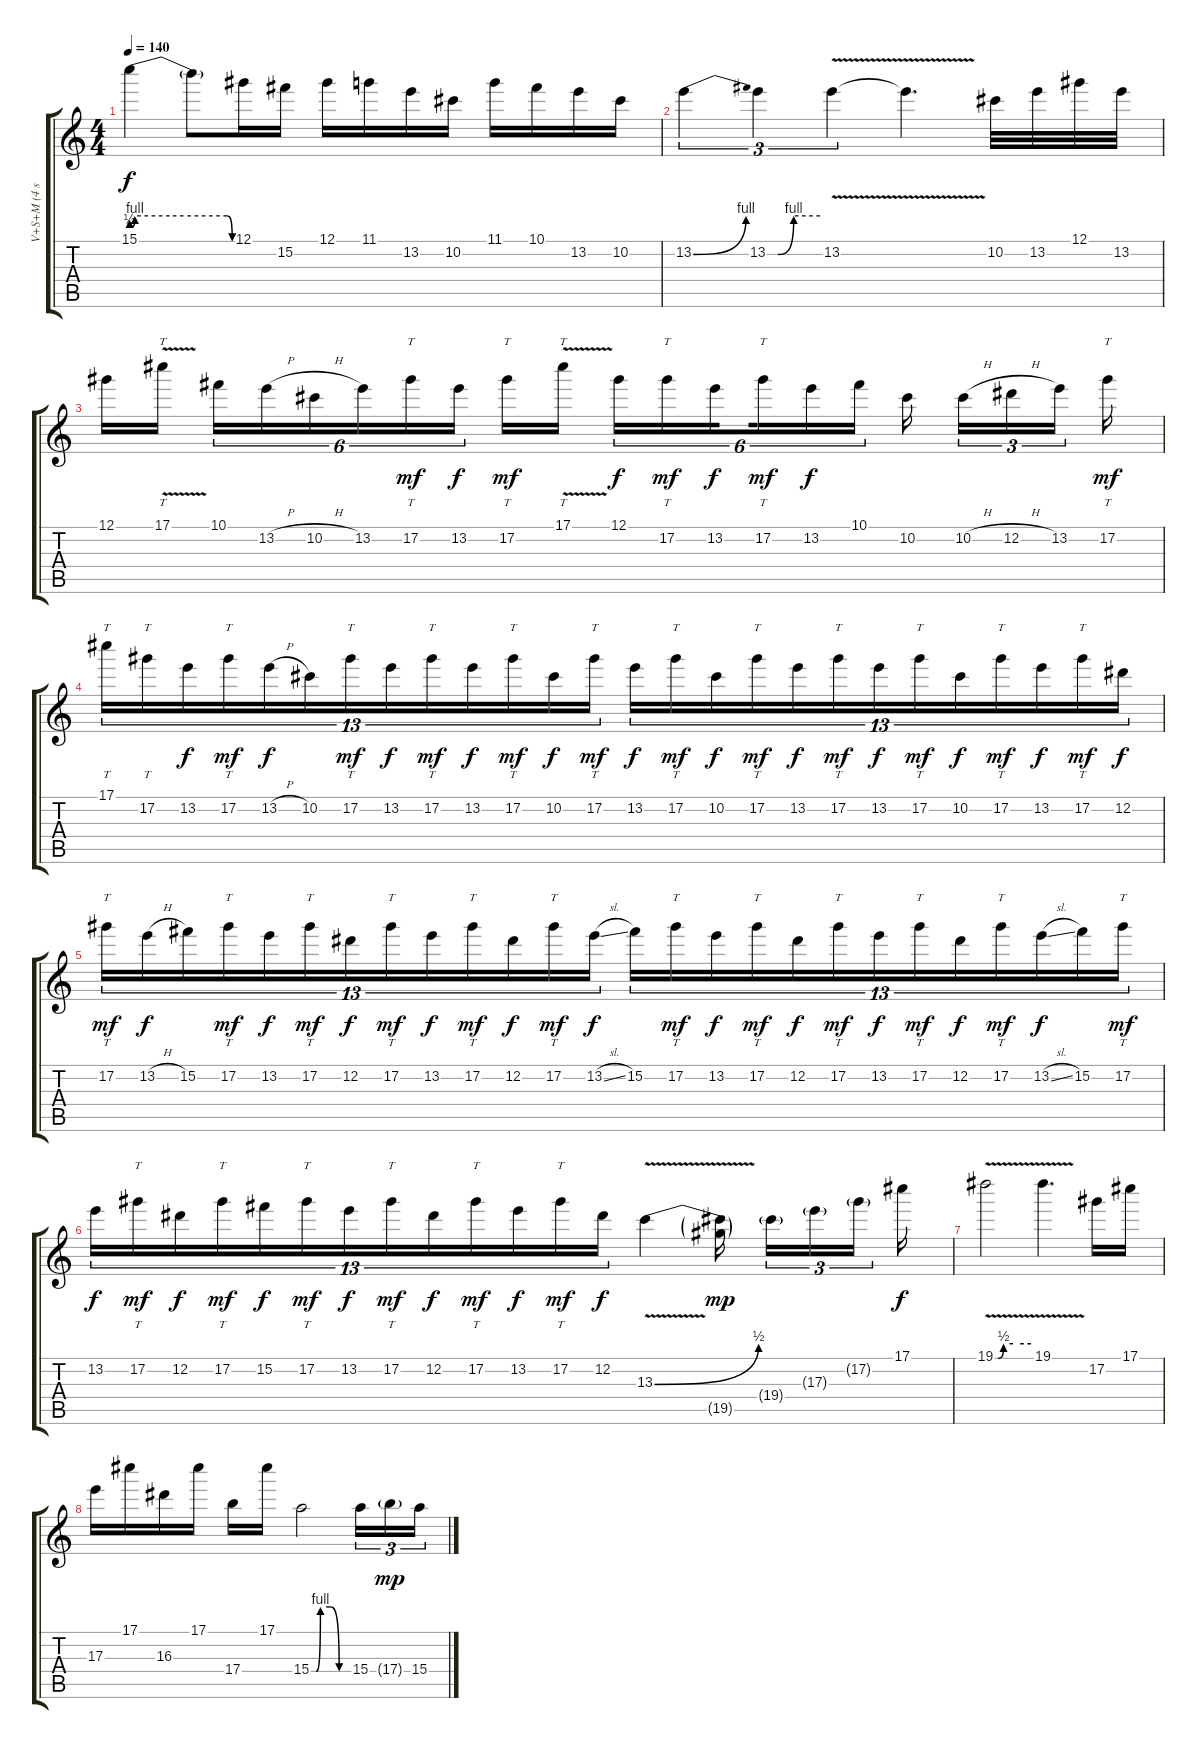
\track ("V+S+M (4 steps higher)" "V+S+M (4 s") {instrument distortionguitar}
\staff {score tabs}
\tuning (Ab4 Eb4 B3 Gb3 Db3 Ab2) {hide}
\ts (4 4)
\tempo 140
\clef g2
\ks c
15.1{be (custom 0 2 2 4 22 4 30 4 55 4 58 0 60 0)}.4{dy f} 15.1{t}.8 12.1.16 15.2.16 12.1.16 11.1.16 13.2.16 10.2.16 11.1.16 10.1.16 13.2.16 10.2.16 |
13.2{be (bend 0 0 60 4)}.4{tu (3 2)} 13.2{be (custom 0 0 12 0 30 4 60 4)}.4{tu (3 2)} 13.2{v}.4{tu (3 2)} 13.2{t}.4{d} 10.2.32 13.2.32 12.1.32 13.2.32 |
12.1.16 17.1{v}.16{tt beam splitsecondary} 10.1.16{tu (6 4)} 13.2{h}.16{tu (6 4)} 10.2{h}.16{tu (6 4)} 13.2.16{tu (6 4)} 17.2.16{tt tu (6 4) dy mf} 13.2.16{tu (6 4) dy f beam splitsecondary} 17.2.16{tt dy mf} 17.1{v}.16{tt} 12.1.16{tu (6 4) dy f} 17.2.16{tt tu (6 4) dy mf} 13.2.16{tu (6 4) dy f beam splitsecondary} 17.2.16{tt tu (6 4) dy mf} 13.2.16{tu (6 4) dy f} 10.1.16{tu (6 4)} 10.2.16{beam splitsecondary} 10.2{h}.16{tu (3 2)} 12.2{h}.16{tu (3 2)} 13.2.16{tu (3 2) beam splitsecondary} 17.2.16{tt dy mf} |
17.1.16{tt tu (13 8)} 17.2.16{tt tu (13 8)} 13.2.16{tu (13 8) dy f} 17.2.16{tt tu (13 8) dy mf} 13.2{h}.16{tu (13 8) dy f} 10.2.16{tu (13 8)} 17.2.16{tt tu (13 8) dy mf} 13.2.16{tu (13 8) dy f} 17.2.16{tt tu (13 8) dy mf} 13.2.16{tu (13 8) dy f} 17.2.16{tt tu (13 8) dy mf} 10.2.16{tu (13 8) dy f} 17.2.16{tt tu (13 8) dy mf} 13.2.16{tu (13 8) dy f} 17.2.16{tt tu (13 8) dy mf} 10.2.16{tu (13 8) dy f} 17.2.16{tt tu (13 8) dy mf} 13.2.16{tu (13 8) dy f} 17.2.16{tt tu (13 8) dy mf} 13.2.16{tu (13 8) dy f} 17.2.16{tt tu (13 8) dy mf} 10.2.16{tu (13 8) dy f} 17.2.16{tt tu (13 8) dy mf} 13.2.16{tu (13 8) dy f} 17.2.16{tt tu (13 8) dy mf} 12.2.16{tu (13 8) dy f} |
17.2.16{tt tu (13 8) dy mf} 13.2{h}.16{tu (13 8) dy f} 15.2.16{tu (13 8)} 17.2.16{tt tu (13 8) dy mf} 13.2.16{tu (13 8) dy f} 17.2.16{tt tu (13 8) dy mf} 12.2.16{tu (13 8) dy f} 17.2.16{tt tu (13 8) dy mf} 13.2.16{tu (13 8) dy f} 17.2.16{tt tu (13 8) dy mf} 12.2.16{tu (13 8) dy f} 17.2.16{tt tu (13 8) dy mf} 13.2{sl}.16{tu (13 8) dy f} 15.2.16{tu (13 8)} 17.2.16{tt tu (13 8) dy mf} 13.2.16{tu (13 8) dy f} 17.2.16{tt tu (13 8) dy mf} 12.2.16{tu (13 8) dy f} 17.2.16{tt tu (13 8) dy mf} 13.2.16{tu (13 8) dy f} 17.2.16{tt tu (13 8) dy mf} 12.2.16{tu (13 8) dy f} 17.2.16{tt tu (13 8) dy mf} 13.2{sl}.16{tu (13 8) dy f} 15.2.16{tu (13 8)} 17.2.16{tt tu (13 8) dy mf} |
13.2.16{tu (13 8) dy f} 17.2.16{tt tu (13 8) dy mf} 12.2.16{tu (13 8) dy f} 17.2.16{tt tu (13 8) dy mf} 15.2.16{tu (13 8) dy f} 17.2.16{tt tu (13 8) dy mf} 13.2.16{tu (13 8) dy f} 17.2.16{tt tu (13 8) dy mf} 12.2.16{tu (13 8) dy f} 17.2.16{tt tu (13 8) dy mf} 13.2.16{tu (13 8) dy f} 17.2.16{tt tu (13 8) dy mf} 12.2.16{tu (13 8) dy f} 13.3{be (bend 0 0 60 2) v}.4 (13.3{t} 19.5{g}).16{dy mp beam splitsecondary} 19.4{g}.16{tu (3 2)} 17.3{g}.16{tu (3 2)} 17.2{g}.16{tu (3 2) beam splitsecondary} 17.1.16{dy f} |
19.1{be (custom 0 0 5 0 14 2 30 2 60 2) v}.2 19.1{v}.4{d} 17.2.16 17.1.16 |
17.3.16 17.1.16 16.3.16 17.1.16 17.4.16 17.1.16 15.4{be (custom 0 0 8 0 15 4 30 4 45 0 60 0)}.2 15.4.16{tu (3 2)} 17.4{g}.16{tu (3 2) dy mp} 15.4.16{tu (3 2)}
